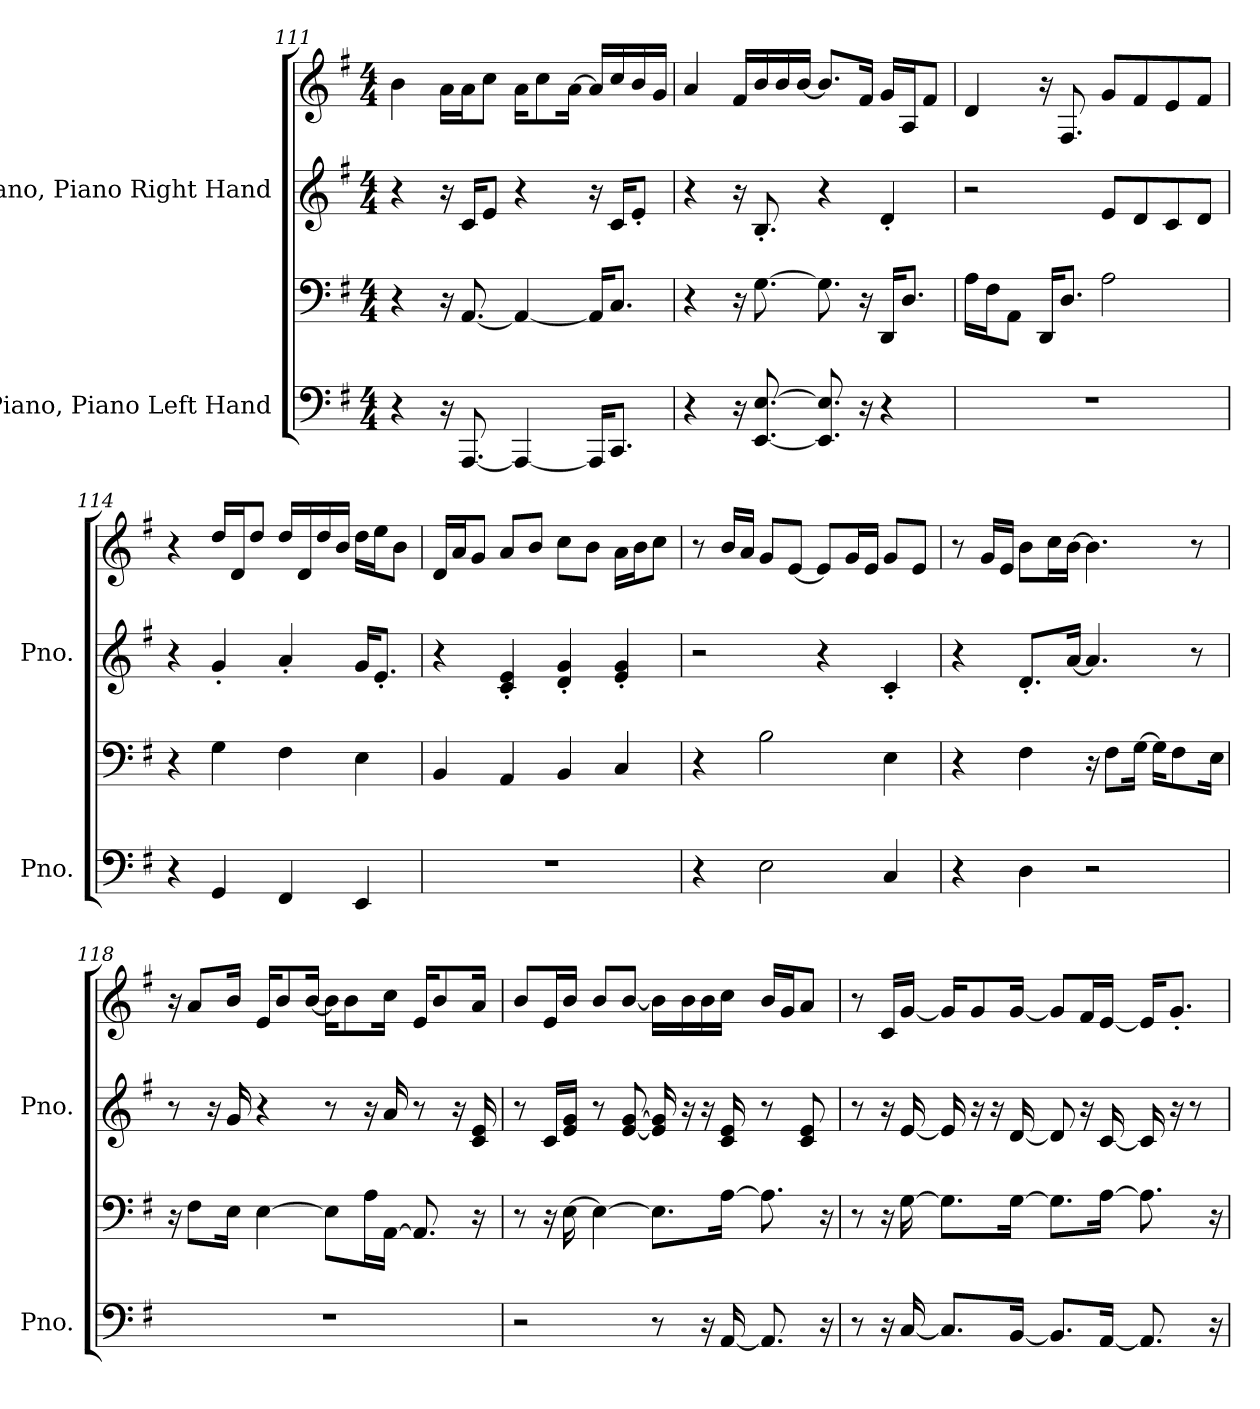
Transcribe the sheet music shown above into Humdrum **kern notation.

**kern	**kern	**kern	**kern
*part2	*part2	*part1	*part1
*staff4	*staff3	*staff2	*staff1
*I"Piano, Piano Left Hand	*	*I"Piano, Piano Right Hand	*
*I'Pno.	*	*I'Pno.	*
*clefF4	*clefF4	*clefG2	*clefG2
*k[f#]	*k[f#]	*k[f#]	*k[f#]
*M4/4	*M4/4	*M4/4	*M4/4
=111	=111	=111	=111
4r	4r	4r	4b\
16r	16r	16r	16a\LL
[8.AAA/	[8.AA/	16c/KL	16a\J
.	.	8e/J	8cc\J
4AAA/_	4AA/_	4r	16a\KL
.	.	.	8cc\
.	.	.	[16a\Jk
16AAA/KL]	16AA/KL]	16r	16a/LL]
8.CC/J	8.C/J	16c/KL	16cc/
.	.	8e'/J	16b/
.	.	.	16g/JJ
!!LO:LB:g=z
=112	=112	=112	=112
4r	4r	4r	4a/
16r	16r	16r	16f#/LL
[8.EE/ [8.E/	[8.G\	8.B'/	16b/
.	.	.	16b/
.	.	.	[16b/JJ
8.EE/] 8.E/]	8.G\]	4r	8.b/L]
16r	16r	.	16f#/Jk
4r	16DD/KL	4d'/	16g/LL
.	8.D/J	.	16A/J
.	.	.	8f#/J
=113	=113	=113	=113
1r	16A\LL	2r	4d/
.	16F#\J	.	.
.	8AA\J	.	.
.	16DD/KL	.	16r
.	8.D/J	.	8.F#/
.	2A\	8e/L	8g/L
.	.	8d/	8f#/
.	.	8c/	8e/
.	.	8d/J	8f#/J
=114	=114	=114	=114
4r	4r	4r	4r
4GG/	4G\	4g'/	16dd/LL
.	.	.	16d/J
.	.	.	8dd/J
4FF#/	4F#\	4a'/	16dd/LL
.	.	.	16d/
.	.	.	16dd/
.	.	.	16b/JJ
4EE/	4E\	16g/KL	16dd\LL
.	.	8.e'/J	16ee\J
.	.	.	8b\J
=115	=115	=115	=115
1r	4BB/	4r	16d/LL
.	.	.	16a/J
.	.	.	8g/J
.	4AA/	4c/' 4e/'	8a/L
.	.	.	8b/J
.	4BB/	4d/' 4g/'	8cc\L
.	.	.	8b\J
.	4C/	4e/' 4g/'	16a\LL
.	.	.	16b\J
.	.	.	8cc\J
!!LO:LB:g=z
=116	=116	=116	=116
4r	4r	2r	8r
.	.	.	16b/LL
.	.	.	16a/JJ
2E\	2B\	.	8g/L
.	.	.	[8e/J
.	.	4r	8e/L]
.	.	.	16g/L
.	.	.	16e/JJ
4C/	4E\	4c'/	8g/L
.	.	.	8e/J
=117	=117	=117	=117
4r	4r	4r	8r
.	.	.	16g/LL
.	.	.	16e/JJ
4D\	4F#\	8.d'/L	8b\L
.	.	.	16cc\L
.	.	[16a/Jk	[16b\JJ
2r	16r	4.a/]	4.b\]
.	8F#\L	.	.
.	[16G\Jk	.	.
.	16G\KL]	.	.
.	8F#\	.	.
.	.	8r	8r
.	16E\Jk	.	.
=118	=118	=118	=118
1r	16r	8r	16r
.	8F#\L	.	8a/L
.	.	16r	.
.	16E\Jk	16g/	16b/Jk
.	[4E\	4r	16e/KL
.	.	.	8b/
.	.	.	[16b/Jk
.	8E\L]	8r	16b\KL]
.	.	.	8b\
.	16A\L	16r	.
.	[16AA\JJ	16a/	16cc\Jk
.	8.AA/]	8r	16e/KL
.	.	.	8b/
.	.	16r	.
.	16r	16c/ 16e/	16a/Jk
!!LO:PB:g=z
=119	=119	=119	=119
2r	8r	8r	8b/L
.	16r	16c/LL	16e/L
.	[16E\	16e/ 16g/JJ	16b/JJ
.	4E\_	8r	8b/L
.	.	[8e/ [8g/	[8b/J
8r	8.E\L]	16e/] 16g/]	16b\LL]
.	.	16r	16b\
16r	.	16r	16b\
[16AA/	[16A\Jk	16c/ 16e/	16cc\JJ
8.AA/]	8.A\]	8r	16b/LL
.	.	.	16g/J
.	.	8c/ 8e/	8a/J
16r	16r	.	.
=120	=120	=120	=120
8r	8r	8r	8r
16r	16r	16r	16c/LL
[16C/	[16G\	[16e/	[16g/JJ
8.C/L]	8.G\L]	16e/]	16g/KL]
.	.	16r	8g/
.	.	16r	.
[16BB/Jk	[16G\Jk	[16d/	[16g/Jk
8.BB/L]	8.G\L]	8d/]	8g/L]
.	.	16r	16f#/L
[16AA/Jk	[16A\Jk	[16c/	[16e/JJ
8.AA/]	8.A\]	16c/]	16e/KL]
.	.	16r	8.g'/J
.	.	8r	.
16r	16r	.	.
=	=	=	=
*-	*-	*-	*-
